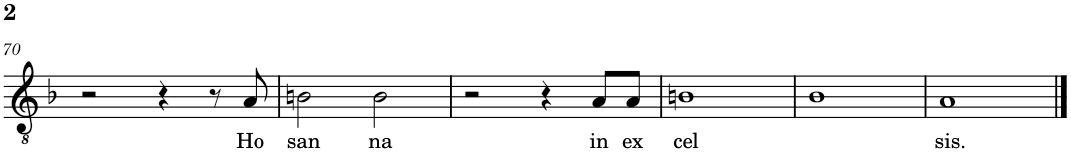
**kern	**text
*part1	*part1
*staff1	*staff1
*I"Ténor	*
!!LO:PB:g=z
*clefGv2	*
*k[b-]	*
*M2/2	*
=70	=70
2r	.
4r	.
8r	.
!	!LO:LY:b
8A/	Ho
=71	=71
!	!LO:LY:b
2Bn\	san
!	!LO:LY:b
2B\	na
=72	=72
2r	.
4r	.
!	!LO:LY:b
8A/L	in
!	!LO:LY:b
8A/J	ex
=73	=73
!	!LO:LY:b
1Bn	cel
=74	=74
1B-	.
=75	=75
!	!LO:LY:b
1A	sis.
==	==
*-	*-
